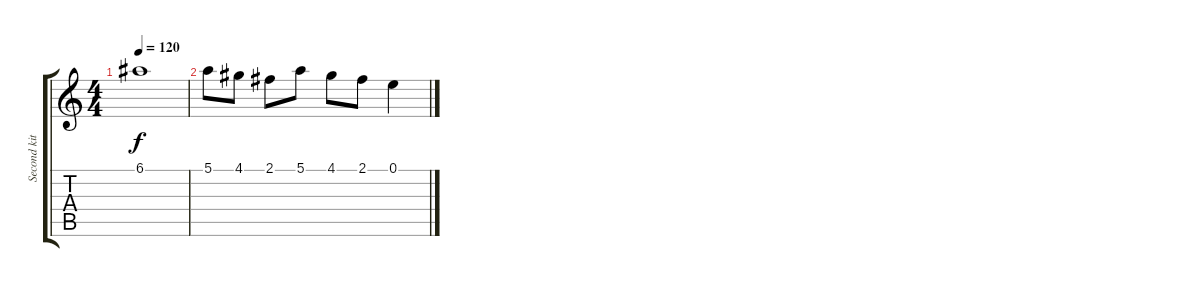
\track ("Second kitara" "Second kit") {instrument overdrivenguitar}
\staff {score tabs}
\tuning (E4 B3 G3 D3 A2 D2) {hide}
\ts (4 4)
\tempo 120
\clef g2
\ks c
6.1.1{dy f} |
5.1.8 4.1.8 2.1.8 5.1.8 4.1.8 2.1.8 0.1.4
